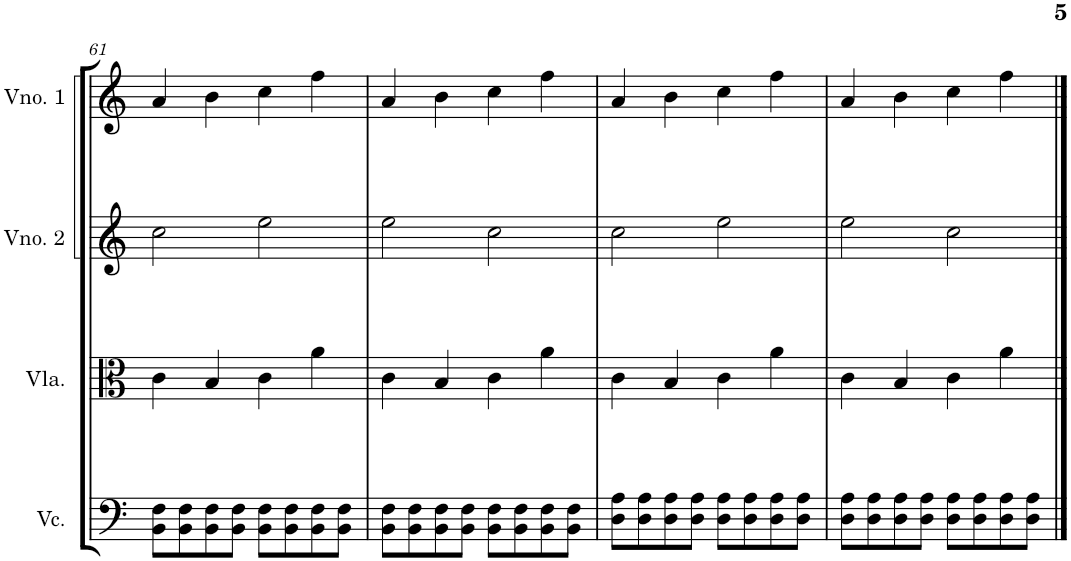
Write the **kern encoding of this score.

**kern	**kern	**kern	**kern
*part4	*part3	*part2	*part1
*staff4	*staff3	*staff2	*staff1
*I"Violoncelo	*I"Viola	*I"Violino 2	*I"Violino 1
*I'Vc.	*I'Vla.	*I'Vno. 2	*I'Vno. 1
!!LO:PB:g=z
*clefF4	*clefC3	*clefG2	*clefG2
*k[]	*k[]	*k[]	*k[]
*M4/4	*M4/4	*M4/4	*M4/4
=61	=61	=61	=61
8BB\ 8F\L	4c\	2cc\	4a/
8BB\ 8F\	.	.	.
8BB\ 8F\	4B/	.	4b\
8BB\ 8F\J	.	.	.
8BB\ 8F\L	4c\	2ee\	4cc\
8BB\ 8F\	.	.	.
8BB\ 8F\	4a\	.	4ff\
8BB\ 8F\J	.	.	.
=62	=62	=62	=62
8BB\ 8F\L	4c\	2ee\	4a/
8BB\ 8F\	.	.	.
8BB\ 8F\	4B/	.	4b\
8BB\ 8F\J	.	.	.
8BB\ 8F\L	4c\	2cc\	4cc\
8BB\ 8F\	.	.	.
8BB\ 8F\	4a\	.	4ff\
8BB\ 8F\J	.	.	.
=63	=63	=63	=63
8D\ 8A\L	4c\	2cc\	4a/
8D\ 8A\	.	.	.
8D\ 8A\	4B/	.	4b\
8D\ 8A\J	.	.	.
8D\ 8A\L	4c\	2ee\	4cc\
8D\ 8A\	.	.	.
8D\ 8A\	4a\	.	4ff\
8D\ 8A\J	.	.	.
=64	=64	=64	=64
8D\ 8A\L	4c\	2ee\	4a/
8D\ 8A\	.	.	.
8D\ 8A\	4B/	.	4b\
8D\ 8A\J	.	.	.
8D\ 8A\L	4c\	2cc\	4cc\
8D\ 8A\	.	.	.
8D\ 8A\	4a\	.	4ff\
8D\ 8A\J	.	.	.
==	==	==	==
*-	*-	*-	*-
